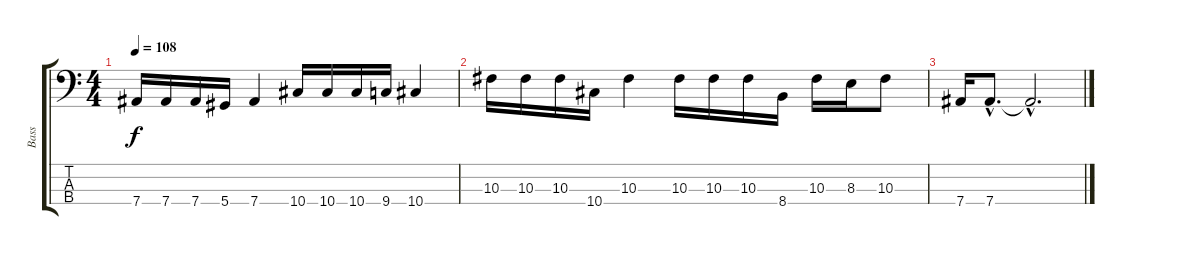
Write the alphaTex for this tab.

\track ("Bass" "Bass") {instrument electricbassfinger}
\staff {score tabs}
\tuning (Gb2 Db2 Ab1 Eb1) {hide}
\ts (4 4)
\tempo 108
\clef f4
\ks c
7.4.16{dy f} 7.4.16 7.4.16 5.4.16 7.4.4 10.4.16 10.4.16 10.4.16 9.4.16 10.4.4 |
10.3.16 10.3.16 10.3.16 10.4.16 10.3.4 10.3.16 10.3.16 10.3.16 8.4.16 10.3.16 8.3.16 10.3.8 |
7.4.16 7.4{hac}.8{d} 7.4{hac t}.2{d}
